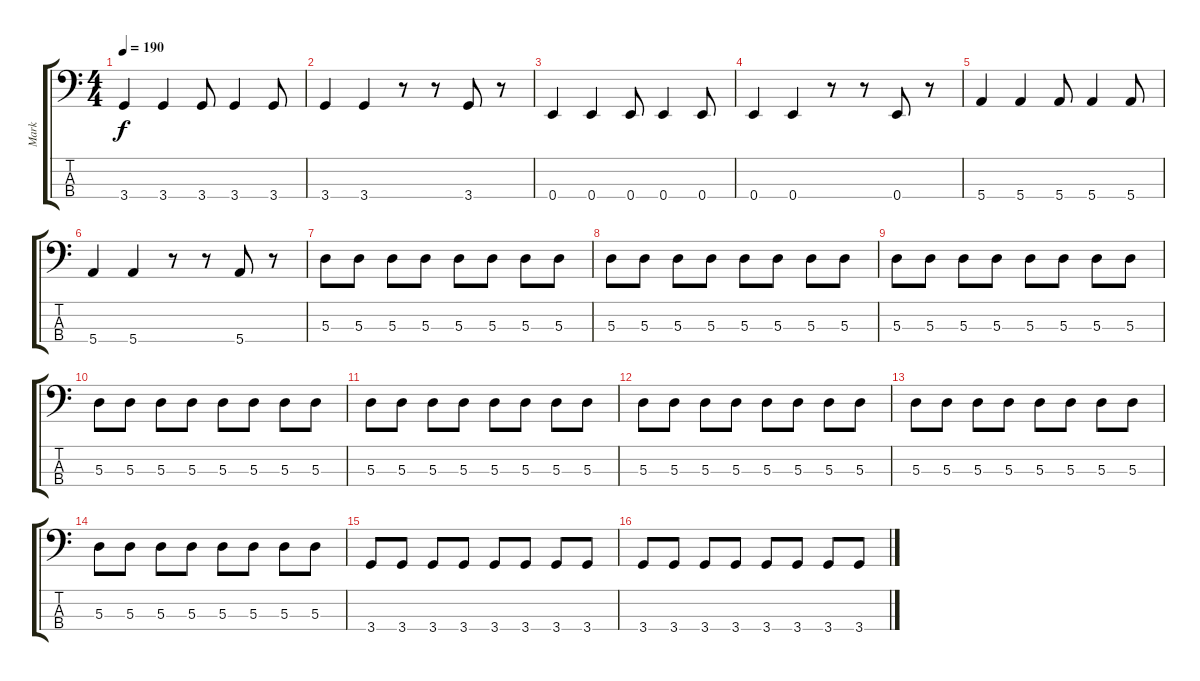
\track ("Mark" "Mark") {instrument electricbassfinger}
\staff {score tabs}
\tuning (G2 D2 A1 E1) {hide}
\ts (4 4)
\tempo 190
\clef f4
\ks c
3.4.4{dy f} 3.4.4 3.4.8 3.4.4 3.4.8 |
3.4.4 3.4.4 r.8 r.8 3.4.8 r.8 |
0.4.4 0.4.4 0.4.8 0.4.4 0.4.8 |
0.4.4 0.4.4 r.8 r.8 0.4.8 r.8 |
5.4.4 5.4.4 5.4.8 5.4.4 5.4.8 |
5.4.4 5.4.4 r.8 r.8 5.4.8 r.8 |
5.3.8 5.3.8 5.3.8 5.3.8 5.3.8 5.3.8 5.3.8 5.3.8 |
5.3.8 5.3.8 5.3.8 5.3.8 5.3.8 5.3.8 5.3.8 5.3.8 |
5.3.8 5.3.8 5.3.8 5.3.8 5.3.8 5.3.8 5.3.8 5.3.8 |
5.3.8 5.3.8 5.3.8 5.3.8 5.3.8 5.3.8 5.3.8 5.3.8 |
5.3.8 5.3.8 5.3.8 5.3.8 5.3.8 5.3.8 5.3.8 5.3.8 |
5.3.8 5.3.8 5.3.8 5.3.8 5.3.8 5.3.8 5.3.8 5.3.8 |
5.3.8 5.3.8 5.3.8 5.3.8 5.3.8 5.3.8 5.3.8 5.3.8 |
5.3.8 5.3.8 5.3.8 5.3.8 5.3.8 5.3.8 5.3.8 5.3.8 |
3.4.8 3.4.8 3.4.8 3.4.8 3.4.8 3.4.8 3.4.8 3.4.8 |
3.4.8 3.4.8 3.4.8 3.4.8 3.4.8 3.4.8 3.4.8 3.4.8
